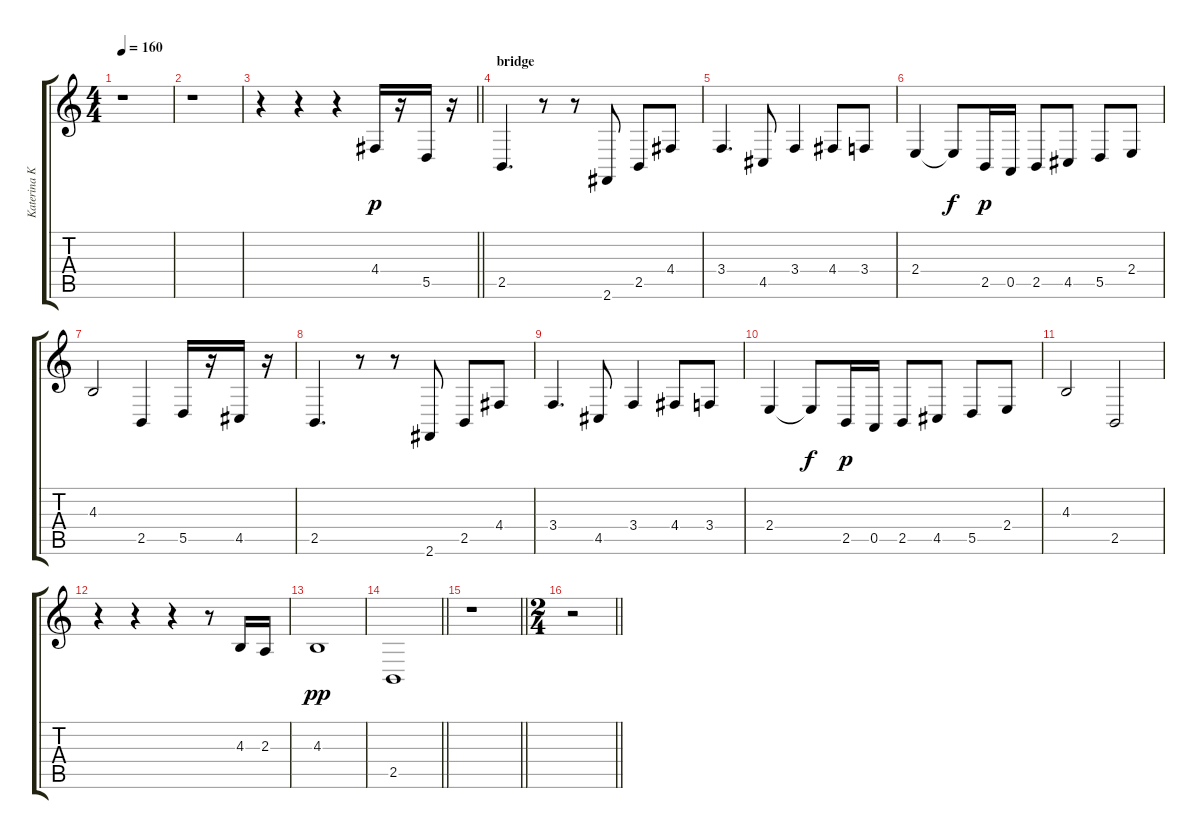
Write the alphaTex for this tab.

\track ("Katerina Kotelnikova " "Katerina K") {instrument trombone}
\staff {score tabs}
\tuning (E4 B3 G3 D3 A2 E2) {hide}
\ts (4 4)
\tempo 160
\clef g2
\ks c
r.1{dy pp} |
r.1 |
\barLineRight lightlight
r.4 r.4 r.4 4.4.16{dy p} r.16 5.5.16 r.16 |
\section ("" "bridge")
2.5.4{d} r.8 r.8 2.6.8 2.5.8 4.4.8 |
3.4.4{d} 4.5.8 3.4.4 4.4.8 3.4.8 |
2.4.4 2.4{t}.8{dy f} 2.5.16{dy p} 0.5.16 2.5.8 4.5.8 5.5.8 2.4.8 |
4.3.2 2.5.4 5.5.16 r.16 4.5.16 r.16 |
2.5.4{d} r.8 r.8 2.6.8 2.5.8 4.4.8 |
3.4.4{d} 4.5.8 3.4.4 4.4.8 3.4.8 |
2.4.4 2.4{t}.8{dy f} 2.5.16{dy p} 0.5.16 2.5.8 4.5.8 5.5.8 2.4.8 |
4.3.2 2.5.2 |
r.4 r.4 r.4 r.8 4.3.16 2.3.16 |
4.3.1{dy pp} |
\barLineRight lightlight
2.5.1 |
\barLineRight lightlight
r.1 |
\ts (2 4)
\barLineRight lightlight
r.2
